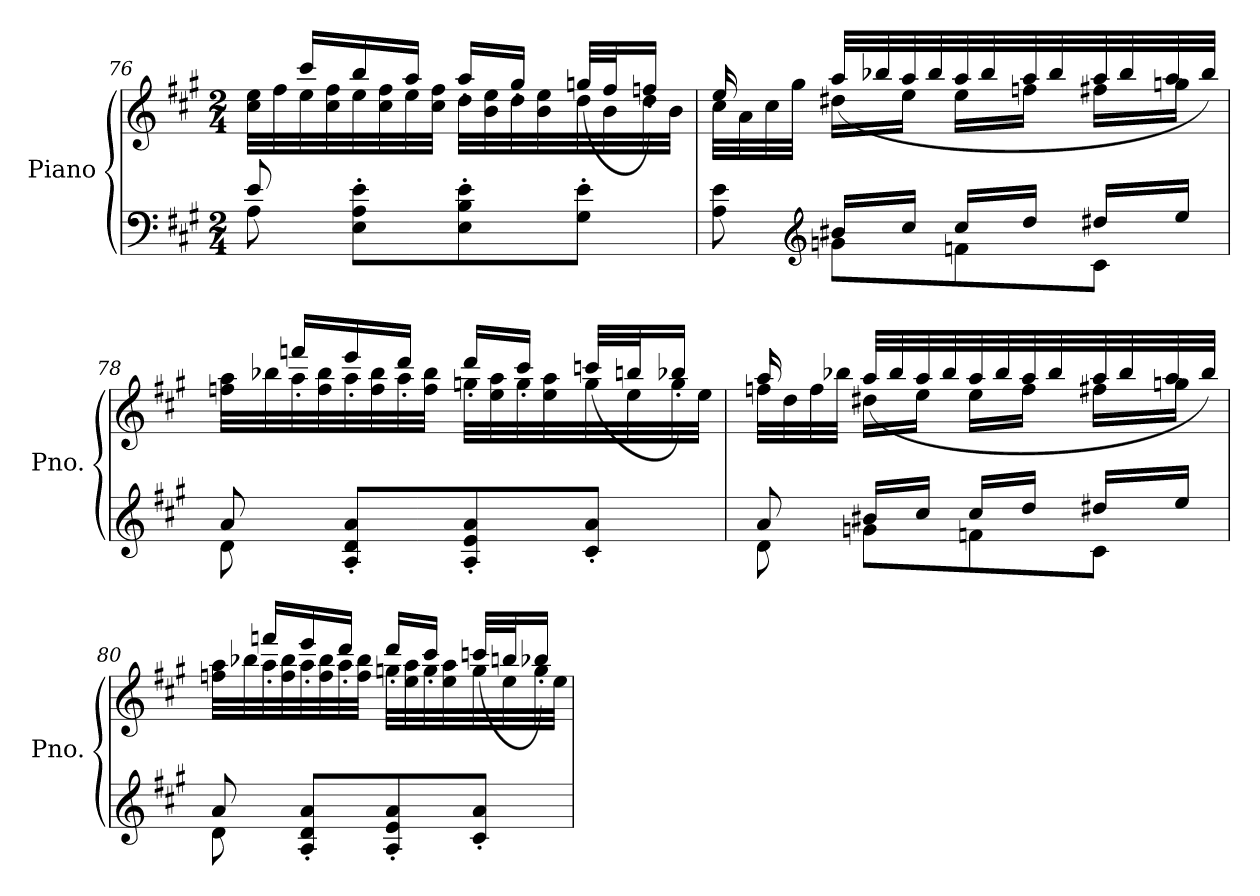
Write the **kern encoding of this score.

**kern	**kern
*part1	*part1
*staff2	*staff1
*I"Piano	*
*I'Pno.	*
!!LO:PB:g=z
*clefF4	*clefG2
*k[f#c#g#]	*k[f#c#g#]
*M2/4	*M2/4
=76	=76
*^	*^
8A\	8e/	32cc#\ 32ee\LLL	16ryy
.	.	32ff#\	.
.	.	32ee\	16ccc#'/LL
.	.	32cc#\ 32ff#\	.
8E\' 8A\' 8e\'L	4.ryy	32ee\	16bb'/
.	.	32cc#\ 32ff#\	.
.	.	32ee\	16aa'/JJ
.	.	32cc#\ 32ff#\JJJ	.
8E\' 8B\' 8e\'	.	32dd\LLL	16aa'/LL
.	.	32b\ 32ee\	.
.	.	32dd\	16gg#'/JJ
.	.	32b\ 32ee\	.
8G#\' 8e\'J	.	32dd\	(>32ggn/LLL
.	.	32b\	32ff#/J
.	.	32dd\	16ffn'/JJ)
.	.	32b\JJJ	.
=77	=77	=77	=77
8A\ 8e\	8ryy	32cc#\LLL	16ee/
.	.	32a\	.
.	.	32cc#\	16ryy
.	.	32gg#\JJJ	.
*clefG2	*	*	*
8gn\L	16b#X/LL	16dd#X\LL	(>32aa/LLL
.	.	.	32bb-X/
.	16cc#/JJ	16ee\JJ	32aa/
.	.	.	32bb-/
8fn\	16cc#/LL	16ee\LL	32aa/
.	.	.	32bb-/
.	16dd/JJ	16ffn\JJ	32aa/
.	.	.	32bb-/
8c#\J	16dd#X/LL	16ff#X\LL	32aa/
.	.	.	32bb-/
.	16ee/JJ	16ggn\JJ	32aa/
.	.	.	32bb-/JJJ)
!!LO:LB:g=z	!!
=78	=78	=78	=78
8d\	8a/	32ffn\ 32aa\LLL	16ryy
.	.	32bb-X\	.
.	.	32aa\	16fffn'/LL
.	.	32ff\ 32bb-\	.
8A/' 8d/' 8a/'L	4.ryy	32aa\	16eee'/
.	.	32ff\ 32bb-\	.
.	.	32aa\	16ddd'/JJ
.	.	32ff\ 32bb-\JJJ	.
8A/' 8e/' 8a/'	.	32ggn\LLL	16ddd'/LL
.	.	32ee\ 32aa\	.
.	.	32gg\	16ccc#'/JJ
.	.	32ee\ 32aa\	.
8c#/' 8a/'J	.	32gg\	(>32cccn/LLL
.	.	32ee\	32bbn/J
.	.	32gg\	16bb-X'/JJ)
.	.	32ee\JJJ	.
!!LO:LB:g=z	!!
=79	=79	=79	=79
8d\	8a/	32ffn\LLL	16aa/
.	.	32dd\	.
.	.	32ff\	16ryy
.	.	32bb-X\JJJ	.
8gn\L	16b#X/LL	16dd#X\LL	(>32aa/LLL
.	.	.	32bb-/
.	16cc#/JJ	16ee\JJ	32aa/
.	.	.	32bb-/
8fn\	16cc#/LL	16ee\LL	32aa/
.	.	.	32bb-/
.	16dd/JJ	16ff\JJ	32aa/
.	.	.	32bb-/
8c#\J	16dd#X/LL	16ff#X\LL	32aa/
.	.	.	32bb-/
.	16ee/JJ	16ggn\JJ	32aa/
.	.	.	32bb-/JJJ)
=80	=80	=80	=80
8d\	8a/	32ffn\ 32aa\LLL	16ryy
.	.	32bb-X\	.
.	.	32aa\	16fffn'/LL
.	.	32ff\ 32bb-\	.
8A/' 8d/' 8a/'L	4.ryy	32aa\	16eee'/
.	.	32ff\ 32bb-\	.
.	.	32aa\	16ddd'/JJ
.	.	32ff\ 32bb-\JJJ	.
8A/' 8e/' 8a/'	.	32ggn\LLL	16ddd'/LL
.	.	32ee\ 32aa\	.
.	.	32gg\	16ccc#'/JJ
.	.	32ee\ 32aa\	.
8c#/' 8a/'J	.	32gg\	(>32cccn/LLL
.	.	32ee\	32bbn/J
.	.	32gg\	16bb-X'/JJ)
.	.	32ee\JJJ	.
*v	*v	*	*
*	*v	*v
=	=
*-	*-
